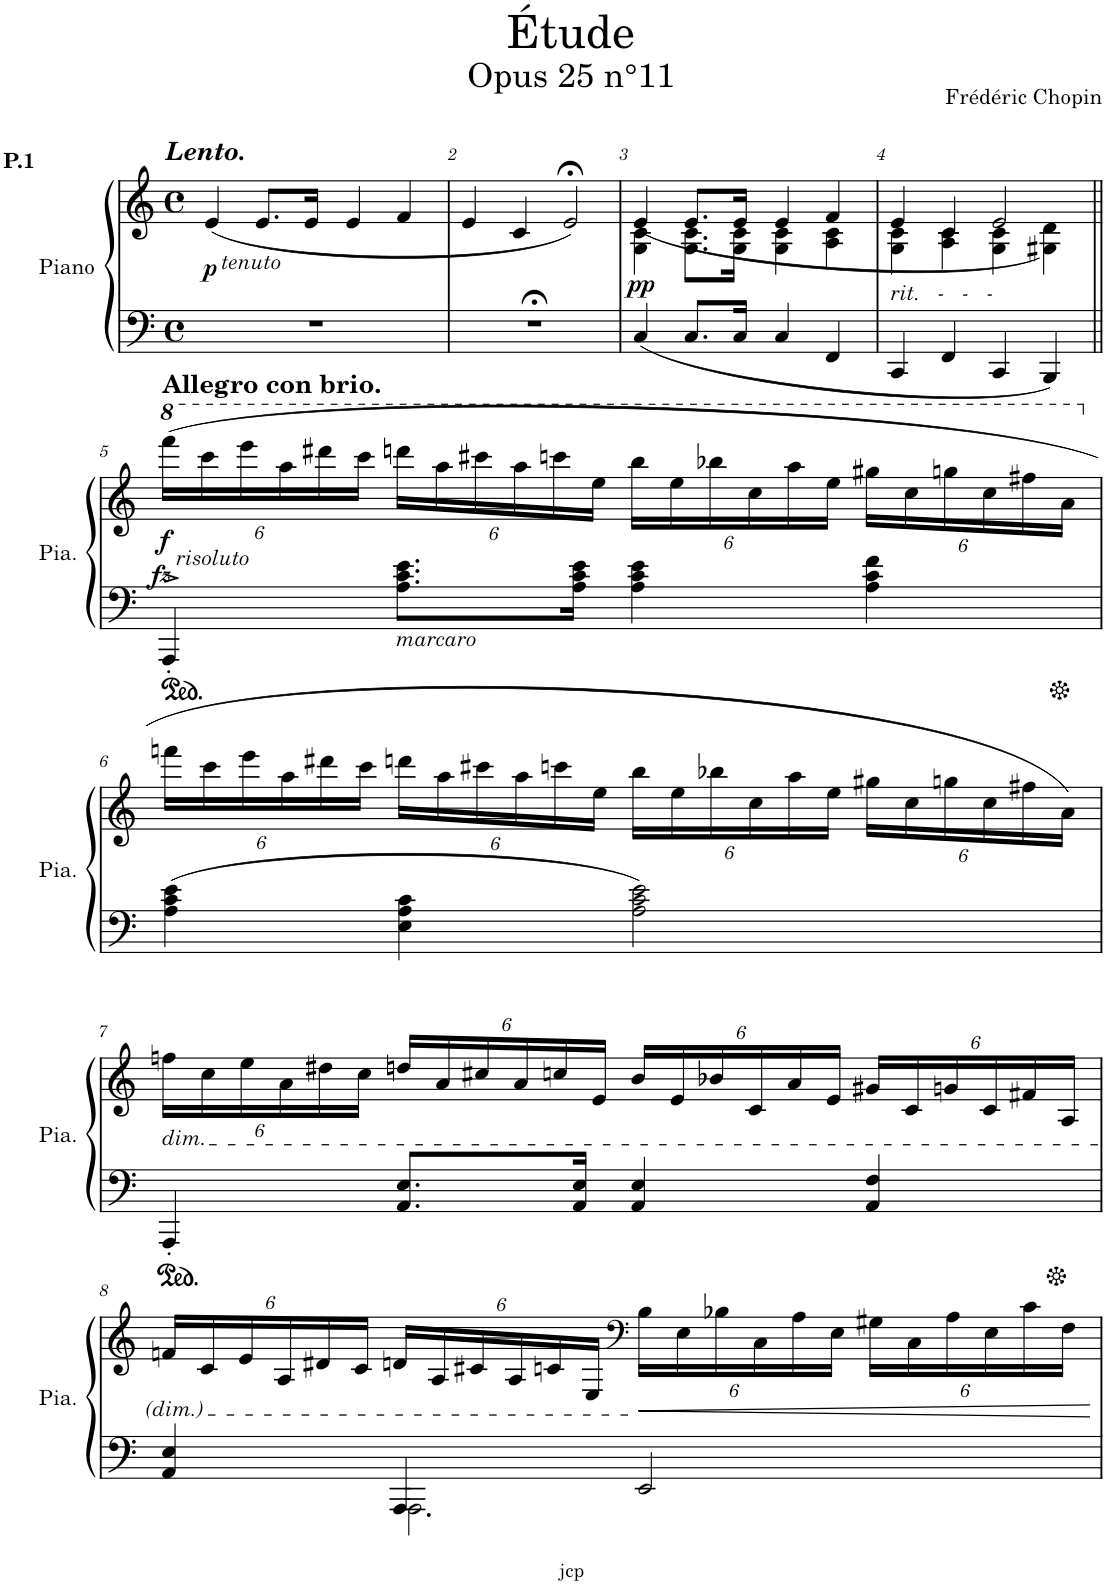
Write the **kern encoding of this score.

**kern	**kern	**dynam
*part1	*part1	*part1
*staff2	*staff1	*staff1/2
*I"Piano	*	*
*I'Pia.	*	*
*clefF4	*clefG2	*
*k[]	*k[]	*
*M4/4	*M4/4	*
*met(c)	*met(c)	*
=1	=1	=1
!	!LO:TX:a:Bi:t=Lento.	!
!	!LO:TX:a:B:t=P.1	!
!	!LO:TX:b:i:t=tenuto	!
!	!	!LO:DY:b
1r	(<4e/	p
.	8.e/L	.
.	16e/Jk	.
.	4e/	.
.	4f/	.
=2	=2	=2
1r;<	4e/	.
.	4c/	.
.	2e;</)	.
=3	=3	=3
*	*^	*
!	!	!	!LO:DY:b
4C/	(4e/	4G\ 4c\	pp
8.C/L	8.e/L	8.G\ 8.c\L	.
16C/Jk	16e/Jk	16G\ 16c\Jk	.
4C/	4e/	4G\ 4c\	.
4FF/	4f/	4A\ 4c\	.
=4	=4	=4	=4
!	!LO:TX:b:i:t=rit.   -   -   -	!	!
4CC/	4e/	4G\ 4c\	.
4FF/	4c/	4A\ 4c\	.
4CC/	2e/	4G\ 4c\	.
4BBB/	.	4G#X\ 4d\)	.
*	*v	*v	*
!!LO:LB:g=z
=5||	=5||	=5||
*	*8va	*
*	*Xbrackettup	*
*	*^	*
!	!LO:TX:a:B:t=Allegro con brio.	!	!
!	!LO:TX:b:i:t=risoluto	!	!
!	!	!	!LO:DY:a=2
!	!	!	!LO:DY:n=1:b
*	*v	*v	*
4AAA'^>/	(24ffff\LL	fz f
.	24cccc\	.
.	24eeee\	.
.	24aaa\	.
.	24dddd#X\	.
.	24cccc\JJ	.
!LO:TX:b:i:t=marcaro	!	!
8.A\ 8.c\ 8.e\L	24ddddn\LL	.
.	24aaa\	.
.	24cccc#X\	.
.	24aaa\	.
.	24ccccn\	.
16A\ 16c\ 16e\Jk	.	.
.	24eee\JJ	.
4A\ 4c\ 4e\	24bbb\LL	.
.	24eee\	.
.	24bbb-X\	.
.	24ccc\	.
.	24aaa\	.
.	24eee\JJ	.
4A\ 4c\ 4f\	24ggg#X\LL	.
.	24ccc\	.
.	24gggn\	.
.	24ccc\	.
.	24fff#X\	.
.	24aa\JJ	.
!!LO:LB:g=z
=6	=6	=6
*	*X8va	*
4A\ 4c\ 4e\	24fffn\LL	.
.	24ccc\	.
.	24eee\	.
.	24aa\	.
.	24ddd#X\	.
.	24ccc\JJ	.
4E\ 4A\ 4c\	24dddn\LL	.
.	24aa\	.
.	24ccc#X\	.
.	24aa\	.
.	24cccn\	.
.	24ee\JJ	.
2A\ 2c\ 2e\	24bb\LL	.
.	24ee\	.
.	24bb-X\	.
.	24cc\	.
.	24aa\	.
.	24ee\JJ	.
.	24gg#X\LL	.
.	24cc\	.
.	24ggn\	.
.	24cc\	.
.	24ff#X\	.
.	24a\JJ)	.
!!LO:LB:g=z
=7	=7	=7
!	!LO:TX:b:i:t=dim.	!
4AAA'/	24ffn\LL	.
.	24cc\	.
.	24ee\	.
.	24a\	.
.	24dd#X\	.
.	24cc\JJ	.
8.AA/ 8.E/L	24ddn/LL	.
.	24a/	.
.	24cc#X/	.
.	24a/	.
.	24ccn/	.
16AA/ 16E/Jk	.	.
.	24e/JJ	.
4AA/ 4E/	24b/LL	.
.	24e/	.
.	24b-X/	.
.	24c/	.
.	24a/	.
.	24e/JJ	.
4AA/ 4F/	24g#X/LL	.
.	24c/	.
.	24gn/	.
.	24c/	.
.	24f#X/	.
.	24A/JJ	.
!!LO:LB:g=z
=8	=8	=8
*^	*	*
4AA/ 4E/	4ryy	24fn/LL	.
.	.	24c/	.
.	.	24e/	.
.	.	24A/	.
.	.	24d#X/	.
.	.	24c/JJ	.
4AAA/	2.AAA\	24dn/LL	.
.	.	24A/	.
.	.	24c#X/	.
.	.	24A/	.
.	.	24cn/	.
.	.	24E/JJ	.
*	*	*clefF4	*
!	!	!	!LO:HP:b
2EE/	.	24B\LL	<
.	.	24E\	.
.	.	24B-X\	.
.	.	24C\	.
.	.	24A\	.
.	.	24E\JJ	.
.	.	24G#X\LL	.
.	.	24C\	.
.	.	24A\	.
.	.	24E\	.
.	.	24c\	.
.	.	24F\JJ	.
*v	*v	*	*
.	.	[
=	=	=
*-	*-	*-
